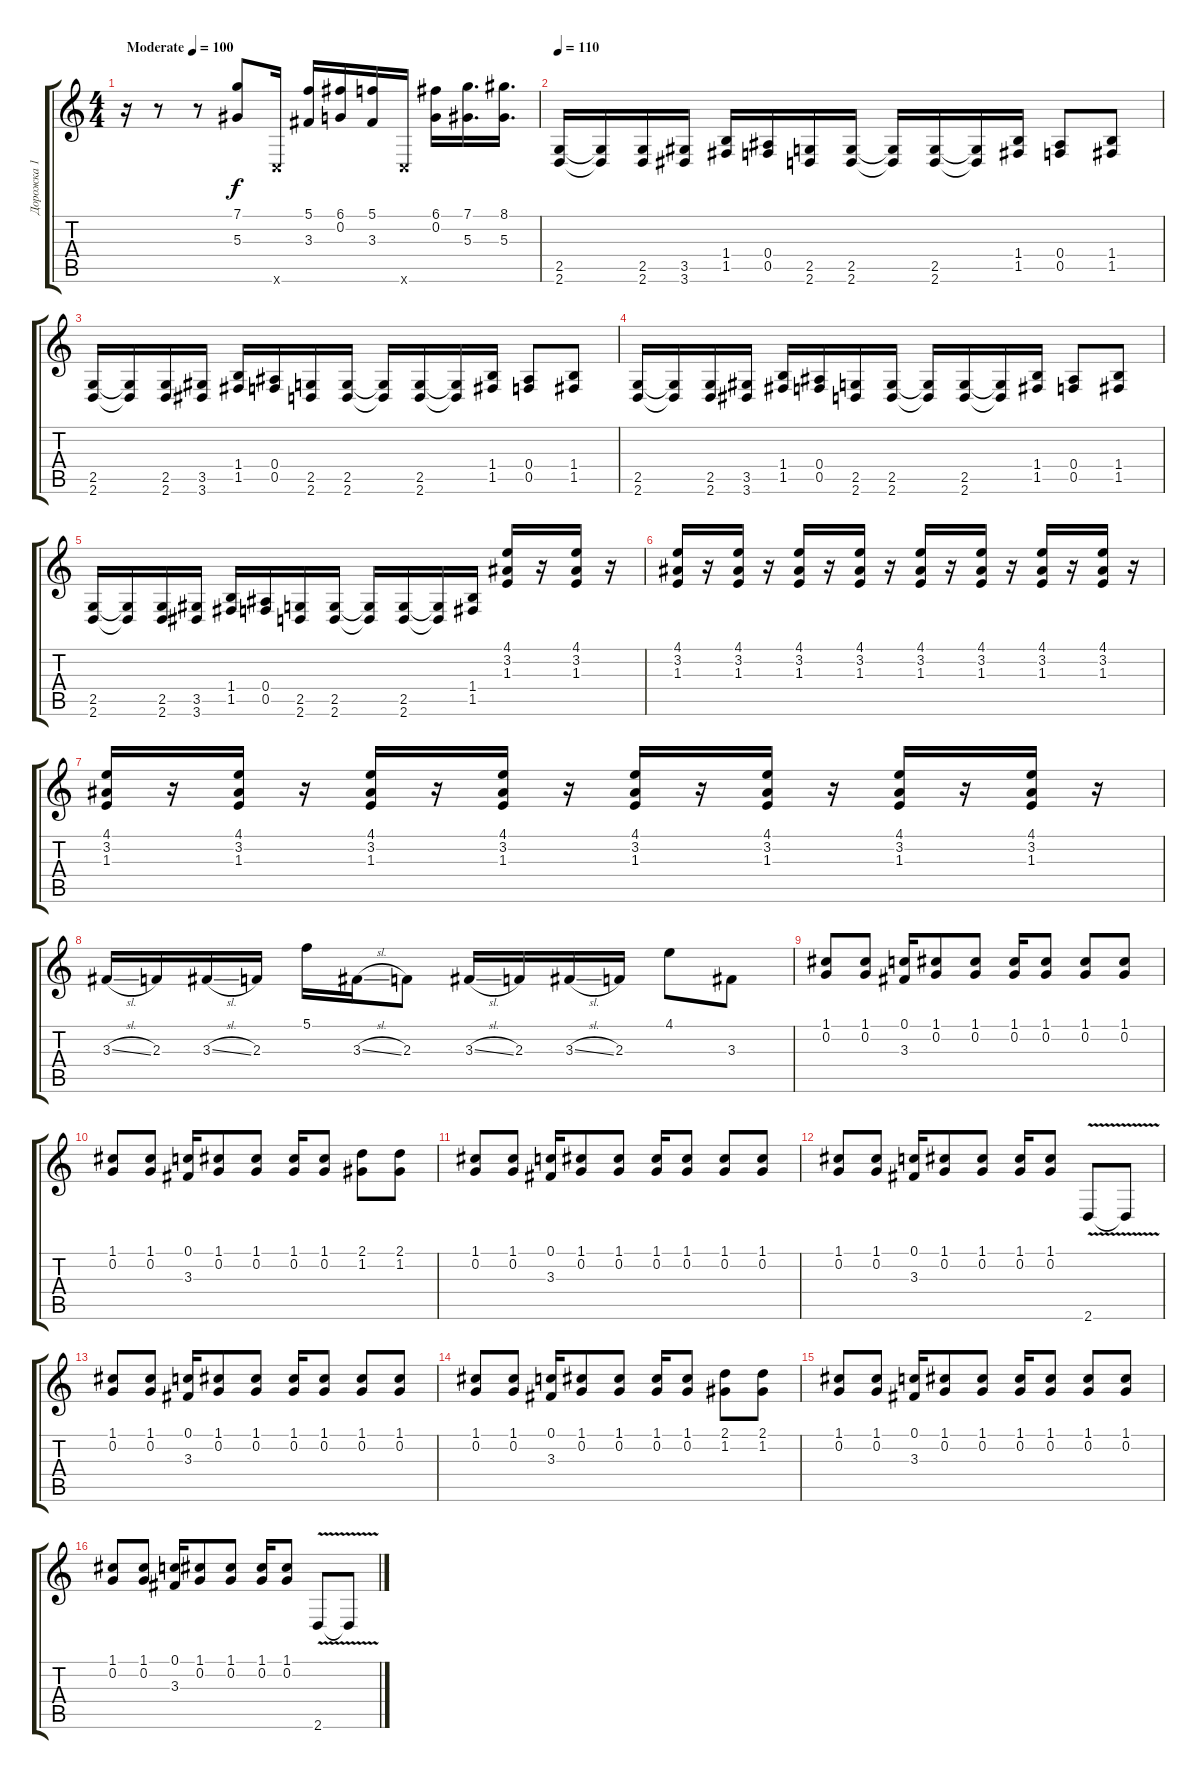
\track ("Дорожка 1" "Дорожка 1") {instrument overdrivenguitar}
\staff {score tabs}
\tuning (C4 G3 Eb3 Bb2 F2 C2) {hide}
\ts (4 4)
\tempo (100 "Moderate")
\clef g2
\ks c
r.16{dy f instrument overdrivenguitar} r.8 r.8 (7.1 5.3).8 0.6{x}.16 (5.1 3.3).16 (6.1 0.2).16 (5.1 3.3).16 0.6{x}.16 (6.1 0.2).16 (7.1 5.3).16{d} (8.1 5.3).16{d} |
\tempo 110
(2.5 2.6).16 (2.5{t} 2.6{t}).16 (2.5 2.6).16 (3.5 3.6).16 (1.4 1.5).16 (0.4 0.5).16 (2.5 2.6).16 (2.5 2.6).16 (2.5{t} 2.6{t}).16 (2.5 2.6).16 (2.5{t} 2.6{t}).16 (1.4 1.5).16 (0.4 0.5).8 (1.4 1.5).8 |
(2.5 2.6).16 (2.5{t} 2.6{t}).16 (2.5 2.6).16 (3.5 3.6).16 (1.4 1.5).16 (0.4 0.5).16 (2.5 2.6).16 (2.5 2.6).16 (2.5{t} 2.6{t}).16 (2.5 2.6).16 (2.5{t} 2.6{t}).16 (1.4 1.5).16 (0.4 0.5).8 (1.4 1.5).8 |
(2.5 2.6).16 (2.5{t} 2.6{t}).16 (2.5 2.6).16 (3.5 3.6).16 (1.4 1.5).16 (0.4 0.5).16 (2.5 2.6).16 (2.5 2.6).16 (2.5{t} 2.6{t}).16 (2.5 2.6).16 (2.5{t} 2.6{t}).16 (1.4 1.5).16 (0.4 0.5).8 (1.4 1.5).8 |
(2.5 2.6).16 (2.5{t} 2.6{t}).16 (2.5 2.6).16 (3.5 3.6).16 (1.4 1.5).16 (0.4 0.5).16 (2.5 2.6).16 (2.5 2.6).16 (2.5{t} 2.6{t}).16 (2.5 2.6).16 (2.5{t} 2.6{t}).16 (1.4 1.5).16 (4.1 3.2 1.3).16 r.16 (4.1 3.2 1.3).16 r.16 |
(4.1 3.2 1.3).16 r.16 (4.1 3.2 1.3).16 r.16 (4.1 3.2 1.3).16 r.16 (4.1 3.2 1.3).16 r.16 (4.1 3.2 1.3).16 r.16 (4.1 3.2 1.3).16 r.16 (4.1 3.2 1.3).16 r.16 (4.1 3.2 1.3).16 r.16 |
(4.1 3.2 1.3).16 r.16 (4.1 3.2 1.3).16 r.16 (4.1 3.2 1.3).16 r.16 (4.1 3.2 1.3).16 r.16 (4.1 3.2 1.3).16 r.16 (4.1 3.2 1.3).16 r.16 (4.1 3.2 1.3).16 r.16 (4.1 3.2 1.3).16 r.16 |
3.3{sl}.16 2.3.16 3.3{sl}.16 2.3.16 5.1.16 3.3{sl}.16 2.3.8 3.3{sl}.16 2.3.16 3.3{sl}.16 2.3.16 4.1.8 3.3.8 |
(1.1 0.2).8 (1.1 0.2).8 (0.1 3.3).16 (1.1 0.2).8 (1.1 0.2).8 (1.1 0.2).16 (1.1 0.2).8 (1.1 0.2).8 (1.1 0.2).8 |
(1.1 0.2).8 (1.1 0.2).8 (0.1 3.3).16 (1.1 0.2).8 (1.1 0.2).8 (1.1 0.2).16 (1.1 0.2).8 (2.1 1.2).8 (2.1 1.2).8 |
(1.1 0.2).8 (1.1 0.2).8 (0.1 3.3).16 (1.1 0.2).8 (1.1 0.2).8 (1.1 0.2).16 (1.1 0.2).8 (1.1 0.2).8 (1.1 0.2).8 |
(1.1 0.2).8 (1.1 0.2).8 (0.1 3.3).16 (1.1 0.2).8 (1.1 0.2).8 (1.1 0.2).16 (1.1 0.2).8 2.6{v}.8 2.6{t}.8 |
(1.1 0.2).8 (1.1 0.2).8 (0.1 3.3).16 (1.1 0.2).8 (1.1 0.2).8 (1.1 0.2).16 (1.1 0.2).8 (1.1 0.2).8 (1.1 0.2).8 |
(1.1 0.2).8 (1.1 0.2).8 (0.1 3.3).16 (1.1 0.2).8 (1.1 0.2).8 (1.1 0.2).16 (1.1 0.2).8 (2.1 1.2).8 (2.1 1.2).8 |
(1.1 0.2).8 (1.1 0.2).8 (0.1 3.3).16 (1.1 0.2).8 (1.1 0.2).8 (1.1 0.2).16 (1.1 0.2).8 (1.1 0.2).8 (1.1 0.2).8 |
(1.1 0.2).8 (1.1 0.2).8 (0.1 3.3).16 (1.1 0.2).8 (1.1 0.2).8 (1.1 0.2).16 (1.1 0.2).8 2.6{v}.8 2.6{t}.8
